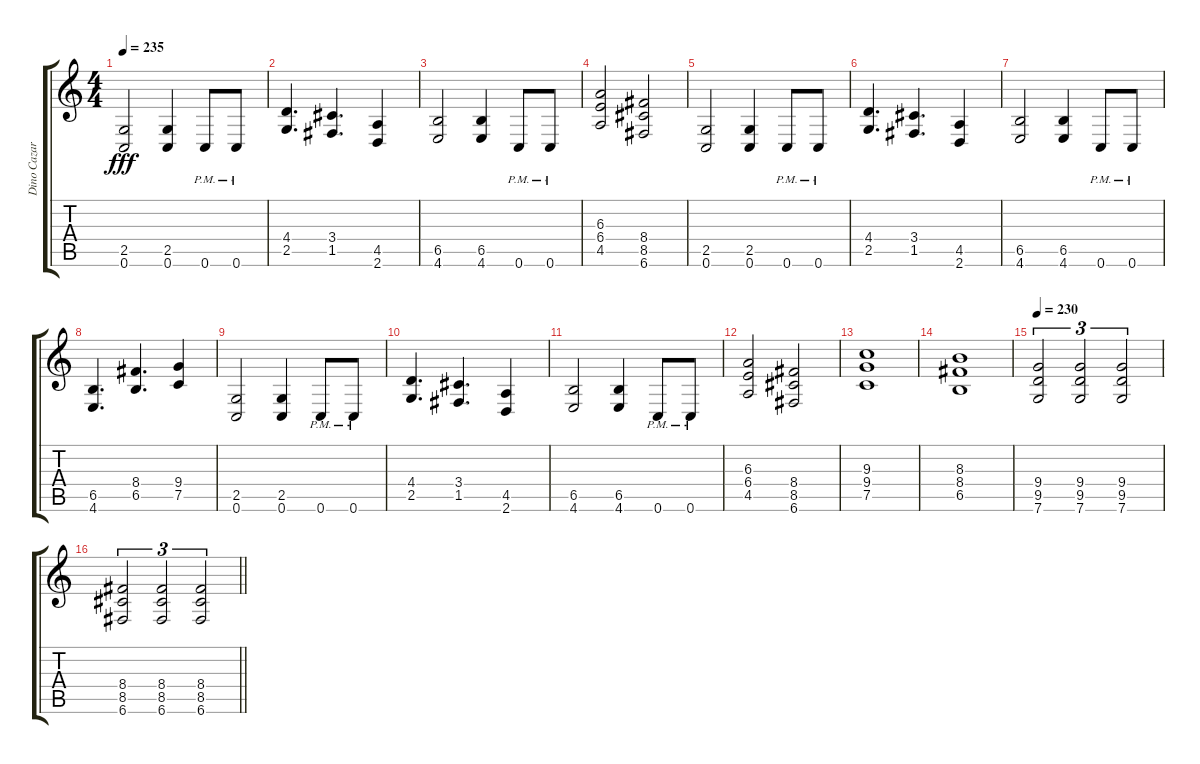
\track ("Dino Cazares (Right)" "Dino Cazar") {instrument overdrivenguitar}
\staff {score tabs}
\tuning (C4 G3 Eb3 Bb2 F2 C2) {hide}
\ts (4 4)
\tempo 235
\clef g2
\ks c
(2.5 0.6).2{dy fff} (2.5 0.6).4 0.6{pm}.8 0.6{pm}.8 |
(4.4 2.5).4{d} (3.4 1.5).4{d} (4.5 2.6).4 |
(6.5 4.6).2 (6.5 4.6).4 0.6{pm}.8 0.6{pm}.8 |
(6.3 6.4 4.5).2 (8.4 8.5 6.6).2 |
(2.5 0.6).2 (2.5 0.6).4 0.6{pm}.8 0.6{pm}.8 |
(4.4 2.5).4{d} (3.4 1.5).4{d} (4.5 2.6).4 |
(6.5 4.6).2 (6.5 4.6).4 0.6{pm}.8 0.6{pm}.8 |
(6.5 4.6).4{d} (8.4 6.5).4{d} (9.4 7.5).4 |
(2.5 0.6).2 (2.5 0.6).4 0.6{pm}.8 0.6{pm}.8 |
(4.4 2.5).4{d} (3.4 1.5).4{d} (4.5 2.6).4 |
(6.5 4.6).2 (6.5 4.6).4 0.6{pm}.8 0.6{pm}.8 |
(6.3 6.4 4.5).2 (8.4 8.5 6.6).2 |
(9.3 9.4 7.5).1 |
(8.3 8.4 6.5).1 |
\tempo 230
(9.4 9.5 7.6).2{tu (3 2)} (9.4 9.5 7.6).2{tu (3 2)} (9.4 9.5 7.6).2{tu (3 2)} |
\barLineRight lightlight
(8.4 8.5 6.6).2{tu (3 2)} (8.4 8.5 6.6).2{tu (3 2)} (8.4 8.5 6.6).2{tu (3 2)}
